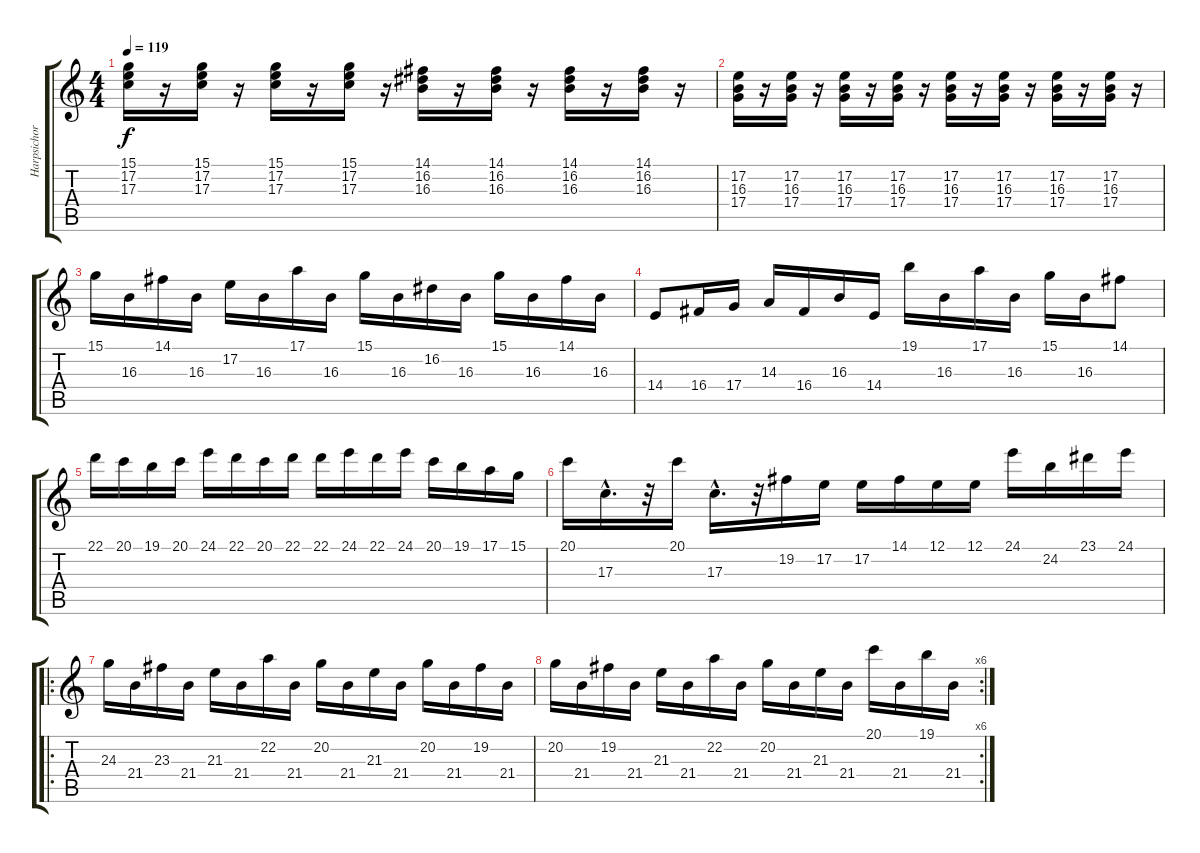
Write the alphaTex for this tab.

\track ("Harpsichord" "Harpsichor") {instrument harpsichord}
\staff {score tabs}
\tuning (E4 B3 G3 D3 A2 E2) {hide}
\ts (4 4)
\tempo 119
\clef g2
\ks c
(15.1 17.2 17.3).16{dy f} r.16 (15.1 17.2 17.3).16 r.16 (15.1 17.2 17.3).16 r.16 (15.1 17.2 17.3).16 r.16 (14.1 16.2 16.3).16 r.16 (14.1 16.2 16.3).16 r.16 (14.1 16.2 16.3).16 r.16 (14.1 16.2 16.3).16 r.16 |
(17.2 16.3 17.4).16 r.16 (17.2 16.3 17.4).16 r.16 (17.2 16.3 17.4).16 r.16 (17.2 16.3 17.4).16 r.16 (17.2 16.3 17.4).16 r.16 (17.2 16.3 17.4).16 r.16 (17.2 16.3 17.4).16 r.16 (17.2 16.3 17.4).16 r.16 |
15.1.16 16.3.16 14.1.16 16.3.16 17.2.16 16.3.16 17.1.16 16.3.16 15.1.16 16.3.16 16.2.16 16.3.16 15.1.16 16.3.16 14.1.16 16.3.16 |
14.4.8 16.4.16 17.4.16 14.3.16 16.4.16 16.3.16 14.4.16 19.1.16 16.3.16 17.1.16 16.3.16 15.1.16 16.3.16 14.1.8 |
22.1.16 20.1.16 19.1.16 20.1.16 24.1.16 22.1.16 20.1.16 22.1.16 22.1.16 24.1.16 22.1.16 24.1.16 20.1.16 19.1.16 17.1.16 15.1.16 |
20.1.16 17.3{hac}.16{d} r.32 20.1.16 17.3{hac}.16{d} r.32 19.2.16 17.2.16 17.2.16 14.1.16 12.1.16 12.1.16 24.1.16 24.2.16 23.1.16 24.1.16 |
\ro
24.3.16 21.4.16 23.3.16 21.4.16 21.3.16 21.4.16 22.2.16 21.4.16 20.2.16 21.4.16 21.3.16 21.4.16 20.2.16 21.4.16 19.2.16 21.4.16 |
\rc 6
20.2.16 21.4.16 19.2.16 21.4.16 21.3.16 21.4.16 22.2.16 21.4.16 20.2.16 21.4.16 21.3.16 21.4.16 20.1.16 21.4.16 19.1.16 21.4.16
